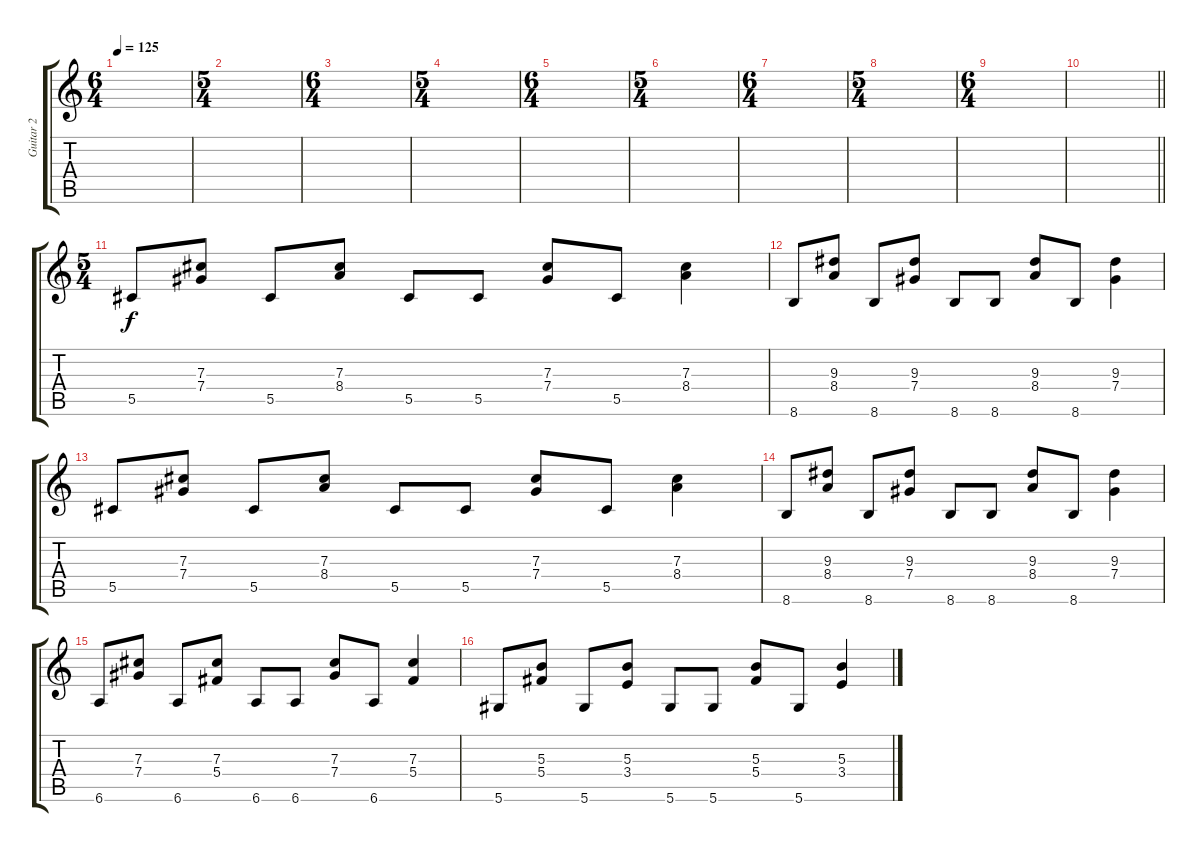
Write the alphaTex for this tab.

\track ("Guitar 2" "Guitar 2") {instrument overdrivenguitar}
\staff {score tabs}
\tuning (Eb4 Bb3 Gb3 Db3 Ab2 Eb2) {hide}
\ts (6 4)
\tempo 125
\clef g2
\ks c
|
\ts (5 4)
|
\ts (6 4)
|
\ts (5 4)
|
\ts (6 4)
|
\ts (5 4)
|
\ts (6 4)
|
\ts (5 4)
|
\ts (6 4)
|
\barLineRight lightlight
|
\ts (5 4)
5.5.8{volume 6} (7.3 7.4).8 5.5.8 (7.3 8.4).8 5.5.8 5.5.8 (7.3 7.4).8 5.5.8 (7.3 8.4).4 |
8.6.8 (9.3 8.4).8 8.6.8 (9.3 7.4).8 8.6.8 8.6.8 (9.3 8.4).8 8.6.8 (9.3 7.4).4 |
5.5.8 (7.3 7.4).8 5.5.8 (7.3 8.4).8 5.5.8 5.5.8 (7.3 7.4).8 5.5.8 (7.3 8.4).4 |
8.6.8 (9.3 8.4).8 8.6.8 (9.3 7.4).8 8.6.8 8.6.8 (9.3 8.4).8 8.6.8 (9.3 7.4).4 |
6.6.8 (7.3 7.4).8 6.6.8 (7.3 5.4).8 6.6.8 6.6.8 (7.3 7.4).8 6.6.8 (7.3 5.4).4 |
5.6.8 (5.3 5.4).8 5.6.8 (5.3 3.4).8 5.6.8 5.6.8 (5.3 5.4).8 5.6.8 (5.3 3.4).4
